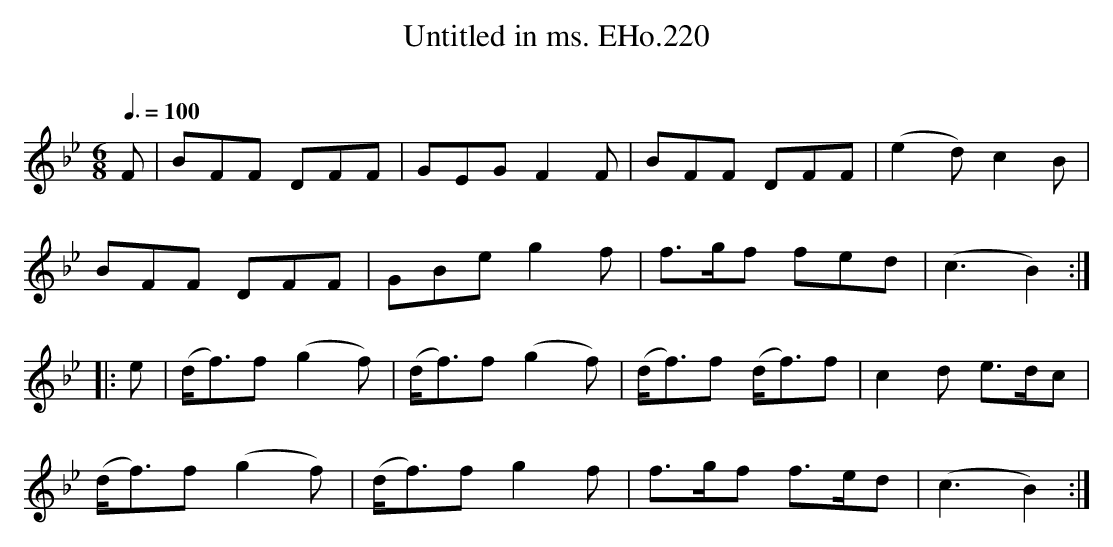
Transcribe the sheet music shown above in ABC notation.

X:1
T:Untitled in ms. EHo.220
M:6/8
L:1/8
Q:3/8=100
O:
K:Bb
F | BFF DFF | GEG F2F | BFF DFF | (e2d) c2B |
BFF DFF | GBe g2f | f>gf fed | (c3B2) :|
|: e | (d<f)f (g2f) | (d<f)f (g2f) | (d<f)f (d<f)f | c2d e>dc |
(d<f)f (g2f) | (d<f)f g2f | f>gf f>ed | (c3B2) :|
